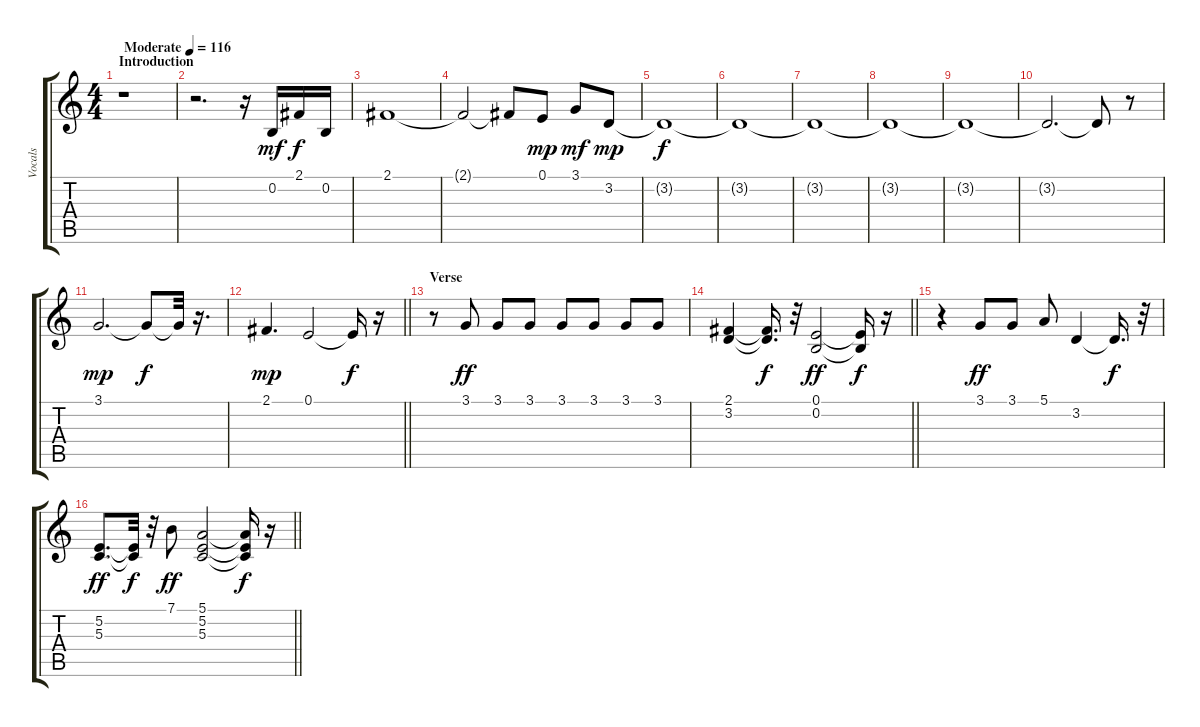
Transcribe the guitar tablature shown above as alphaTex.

\track ("Vocals" "Vocals") {instrument trombone}
\staff {score tabs}
\tuning (E4 B3 G3 D3 A2 E2) {hide}
\ts (4 4)
\section ("" "Introduction")
\tempo (116 "Moderate")
\clef g2
\ks c
r.1{dy mf instrument trombone} |
r.2{d} r.16 0.2.16 2.1.16{dy f} 0.2.16 |
2.1.1 |
2.1{t}.2 2.1{t}.8 0.1.8{dy mp} 3.1.8{dy mf} 3.2.8{dy mp} |
3.2{t}.1{dy f} |
3.2{t}.1 |
3.2{t}.1 |
3.2{t}.1 |
3.2{t}.1 |
3.2{t}.2{d} 3.2{t}.8 r.8 |
3.1.2{d dy mp} 3.1{t}.8{dy f} 3.1{t}.32 r.16{d} |
\barLineRight lightlight
2.1.4{d dy mp} 0.1.2 0.1{t}.16{dy f} r.16 |
\section ("" "Verse")
r.8 3.1.8{dy ff instrument altosax} 3.1.8 3.1.8 3.1.8 3.1.8 3.1.8 3.1.8 |
\barLineRight lightlight
(2.1 3.2).4 (2.1{t} 3.2{t}).16{d dy f} r.32 (0.1 0.2).2{dy ff} (0.1{t} 0.2{t}).16{dy f} r.16 |
r.4 3.1.8{dy ff} 3.1.8 5.1.8 3.2.4 3.2{t}.16{d dy f} r.32 |
\barLineRight lightlight
(5.2 5.3).8{d dy ff} (5.2{t} 5.3{t}).32{dy f} r.32 7.1.8{dy ff} (5.1 5.2 5.3).2 (5.1{t} 5.2{t} 5.3{t}).16{dy f} r.16
